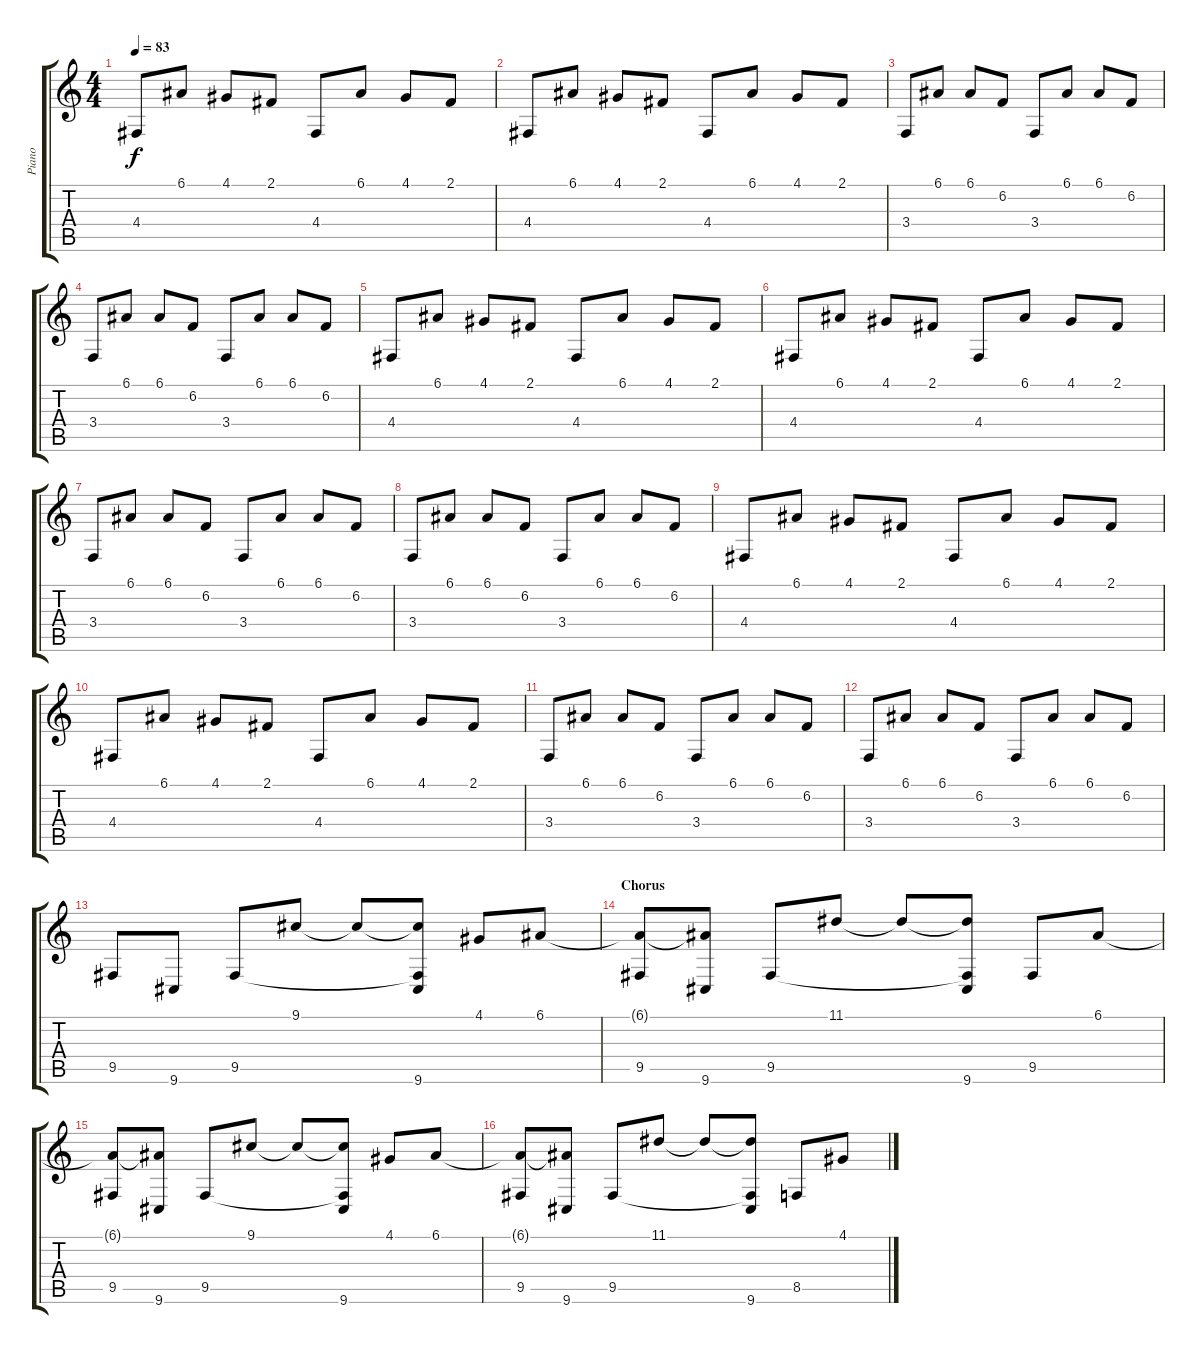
\track ("Piano" "Piano") {instrument acousticgrandpiano}
\staff {score tabs}
\tuning (E4 B3 G3 D3 A2 E2) {hide}
\ts (4 4)
\tempo 83
\clef g2
\ks c
4.4.8{dy f} 6.1.8 4.1.8 2.1.8 4.4.8 6.1.8 4.1.8 2.1.8 |
4.4.8 6.1.8 4.1.8 2.1.8 4.4.8 6.1.8 4.1.8 2.1.8 |
3.4.8 6.1.8 6.1.8 6.2.8 3.4.8 6.1.8 6.1.8 6.2.8 |
3.4.8 6.1.8 6.1.8 6.2.8 3.4.8 6.1.8 6.1.8 6.2.8 |
4.4.8 6.1.8 4.1.8 2.1.8 4.4.8 6.1.8 4.1.8 2.1.8 |
4.4.8 6.1.8 4.1.8 2.1.8 4.4.8 6.1.8 4.1.8 2.1.8 |
3.4.8 6.1.8 6.1.8 6.2.8 3.4.8 6.1.8 6.1.8 6.2.8 |
3.4.8 6.1.8 6.1.8 6.2.8 3.4.8 6.1.8 6.1.8 6.2.8 |
4.4.8 6.1.8 4.1.8 2.1.8 4.4.8 6.1.8 4.1.8 2.1.8 |
4.4.8 6.1.8 4.1.8 2.1.8 4.4.8 6.1.8 4.1.8 2.1.8 |
3.4.8 6.1.8 6.1.8 6.2.8 3.4.8 6.1.8 6.1.8 6.2.8 |
3.4.8 6.1.8 6.1.8 6.2.8 3.4.8 6.1.8 6.1.8 6.2.8 |
9.5.8{volume 13} 9.6.8 9.5.8 9.1.8 9.1{t}.8 (9.1{t} 9.5{t} 9.6).8 4.1.8 6.1.8 |
\section ("" "Chorus")
(6.1{t} 9.5).8 (6.1{t} 9.6).8 9.5.8 11.1.8 11.1{t}.8 (11.1{t} 9.5{t} 9.6).8 9.5.8 6.1.8 |
(6.1{t} 9.5).8 (6.1{t} 9.6).8 9.5.8 9.1.8 9.1{t}.8 (9.1{t} 9.5{t} 9.6).8 4.1.8 6.1.8 |
(6.1{t} 9.5).8 (6.1{t} 9.6).8 9.5.8 11.1.8 11.1{t}.8 (11.1{t} 9.5{t} 9.6).8 8.5.8 4.1.8
